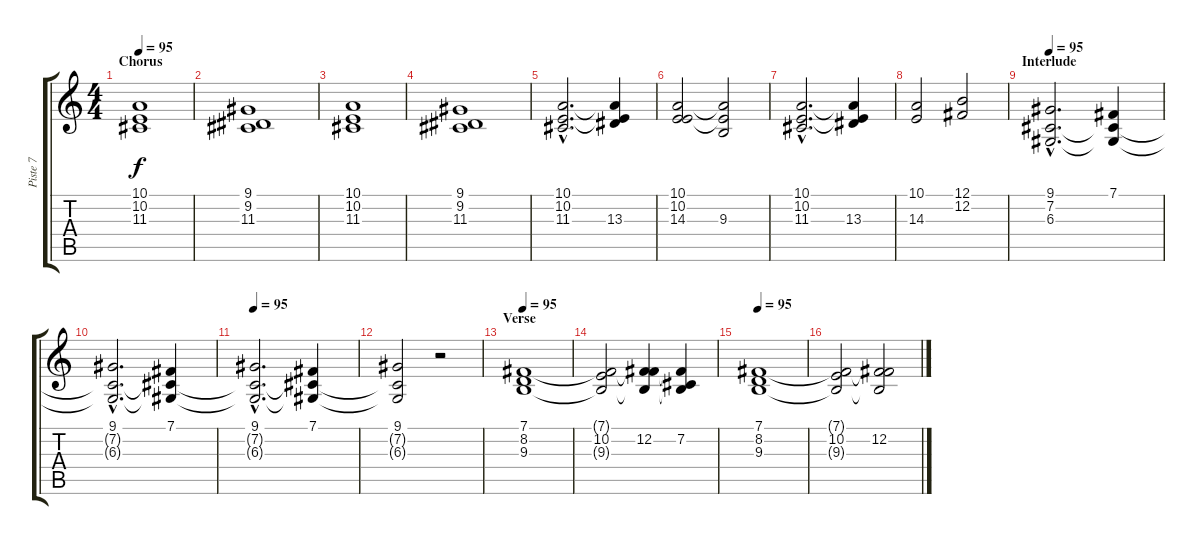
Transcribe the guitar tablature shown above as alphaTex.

\track ("Piste 7" "Piste 7") {instrument stringensemble1}
\staff {score tabs}
\tuning (B3 Gb3 D3 A2 E2 B1) {hide}
\ts (4 4)
\section ("" "Chorus")
\tempo 95
\clef g2
\ks c
(10.1 10.2 11.3).1{dy f volume 11} |
(9.1 9.2 11.3).1 |
(10.1 10.2 11.3).1 |
(9.1 9.2 11.3).1 |
(10.1{hac} 10.2{hac} 11.3{hac}).2{d} (10.1{t} 10.2{t} 13.3).4 |
(10.1 10.2 14.3).2 (10.1{t} 10.2{t} 9.3).2 |
(10.1{hac} 10.2{hac} 11.3{hac}).2{d} (10.1{t} 10.2{t} 13.3).4 |
(10.1 14.3).2 (12.1 12.2).2 |
\section ("" "Interlude")
\tempo 95
(9.1{hac} 7.2{hac} 6.3{hac}).2{d volume 10} (7.1 7.2{t} 6.3{t}).4 |
(9.1{hac} 7.2{hac t} 6.3{hac t}).2{d} (7.1 7.2{t} 6.3{t}).4 |
\tempo 95
(9.1{hac} 7.2{hac t} 6.3{hac t}).2{d} (7.1 7.2{t} 6.3{t}).4 |
(9.1 7.2{t} 6.3{t}).2 r.2 |
\section ("" "Verse")
\tempo 95
(7.1 8.2 9.3).1{volume 11} |
(7.1{t} 10.2 9.3{t}).2 (7.1{t} 12.2 9.3{t}).4 (7.1{t} 7.2 9.3{t}).4 |
\tempo 95
(7.1 8.2 9.3).1 |
(7.1{t} 10.2 9.3{t}).2 (7.1{t} 12.2 9.3{t}).2
